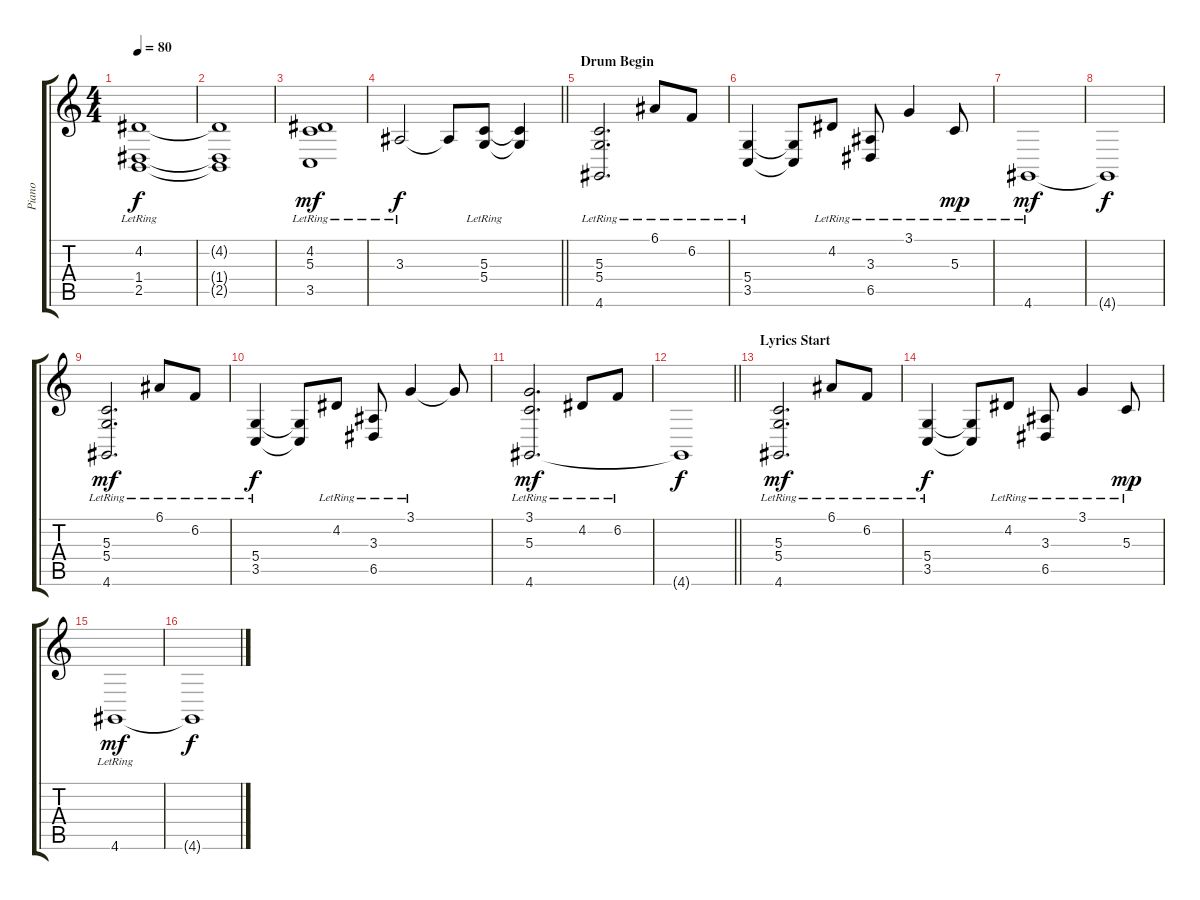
\track ("Piano" "Piano") {instrument electricgrandpiano}
\staff {score tabs}
\tuning (E4 B3 G3 D3 A2 E2) {hide}
\ts (4 4)
\tempo 80
\clef g2
\ks c
(4.2{lr} 1.4{lr} 2.5{lr}).1{dy f} |
(4.2{t} 1.4{t} 2.5{t}).1 |
(4.2{lr} 5.3{lr} 3.5{lr}).1{dy mf} |
\barLineRight lightlight
3.3{lr}.2{dy f} 3.3{t}.8 (5.3{lr} 5.4).8 (5.3{t} 5.4{t}).4 |
\section ("" "Drum Begin")
(5.3{lr} 5.4{lr} 4.6{lr}).2{d} 6.1{lr}.8 6.2{lr}.8 |
(5.4{lr} 3.5{lr}).4 (5.4{t} 3.5{t}).8 4.2{lr}.8 (3.3{lr} 6.5{lr}).8 3.1{lr}.4 5.3{lr}.8{dy mp} |
4.6{lr}.1{dy mf} |
4.6{t}.1{dy f} |
(5.3{lr} 5.4{lr} 4.6{lr}).2{d dy mf} 6.1{lr}.8 6.2{lr}.8 |
(5.4{lr} 3.5{lr}).4{dy f} (5.4{t} 3.5{t}).8 4.2{lr}.8 (3.3{lr} 6.5{lr}).8 3.1{lr}.4 3.1{t}.8 |
(3.1{lr} 5.3{lr} 4.6{lr}).2{d dy mf} 4.2{lr}.8 6.2{lr}.8 |
\barLineRight lightlight
4.6{t}.1{dy f} |
\section ("" "Lyrics Start")
(5.3{lr} 5.4{lr} 4.6{lr}).2{d dy mf} 6.1{lr}.8 6.2{lr}.8 |
(5.4{lr} 3.5{lr}).4{dy f} (5.4{t} 3.5{t}).8 4.2{lr}.8 (3.3{lr} 6.5{lr}).8 3.1{lr}.4 5.3{lr}.8{dy mp} |
4.6{lr}.1{dy mf} |
4.6{t}.1{dy f}
